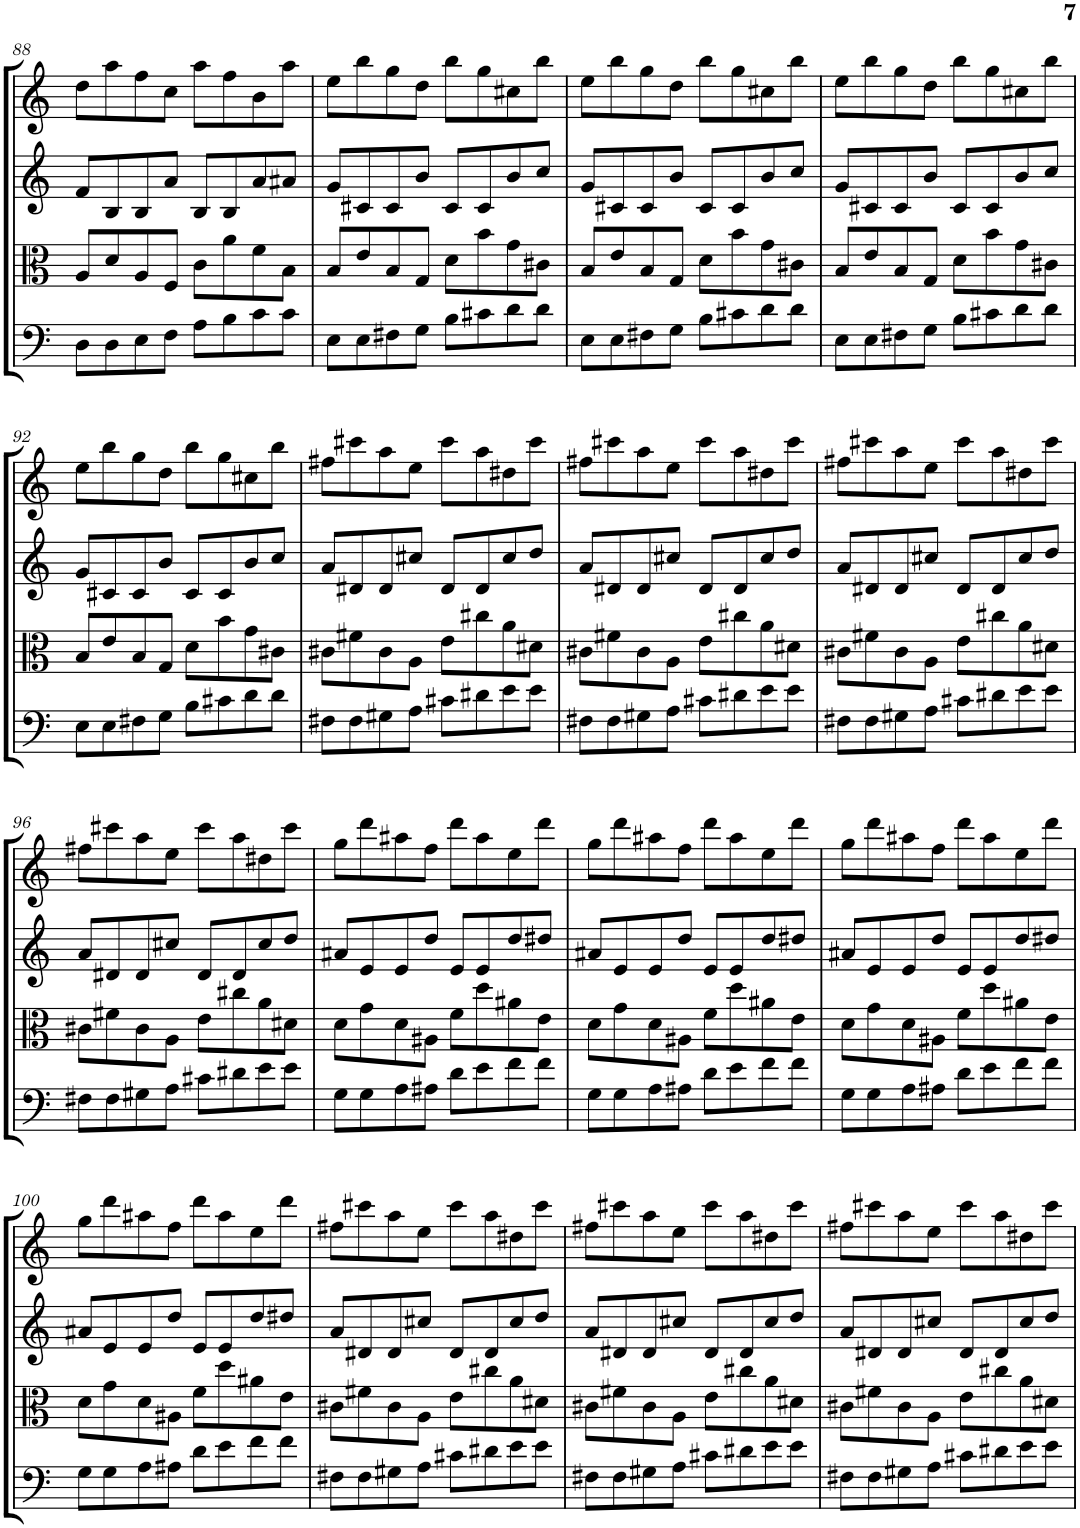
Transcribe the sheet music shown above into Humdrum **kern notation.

**kern	**kern	**kern	**kern
*part4	*part3	*part2	*part1
*staff4	*staff3	*staff2	*staff1
*I"Violoncello	*I"Viola	*I"Violin II	*I"Violin I
*I'Vc	*I'Vla	*I'Vln	*I'Vln
!!LO:PB:g=z
*clefF4	*clefC3	*clefG2	*clefG2
*k[]	*k[]	*k[]	*k[]
*M4/4	*M4/4	*M4/4	*M4/4
=88	=88	=88	=88
8D\L	8A/L	8f/L	8dd\L
8D\	8d/	8B/	8aa\
8E\	8A/	8B/	8ff\
8F\J	8F/J	8a/J	8cc\J
8A\L	8c\L	8B/L	8aa\L
8B\	8a\	8B/	8ff\
8c\	8f\	8a/	8b\
8c\J	8B\J	8a#X/J	8aa\J
=89	=89	=89	=89
8E\L	8B/L	8g/L	8ee\L
8E\	8e/	8c#X/	8bb\
8F#X\	8B/	8c#/	8gg\
8G\J	8G/J	8b/J	8dd\J
8B\L	8d\L	8c#/L	8bb\L
8c#X\	8b\	8c#/	8gg\
8d\	8g\	8b/	8cc#X\
8d\J	8c#X\J	8cc/J	8bb\J
=90	=90	=90	=90
8E\L	8B/L	8g/L	8ee\L
8E\	8e/	8c#X/	8bb\
8F#X\	8B/	8c#/	8gg\
8G\J	8G/J	8b/J	8dd\J
8B\L	8d\L	8c#/L	8bb\L
8c#X\	8b\	8c#/	8gg\
8d\	8g\	8b/	8cc#X\
8d\J	8c#X\J	8cc/J	8bb\J
=91	=91	=91	=91
8E\L	8B/L	8g/L	8ee\L
8E\	8e/	8c#X/	8bb\
8F#X\	8B/	8c#/	8gg\
8G\J	8G/J	8b/J	8dd\J
8B\L	8d\L	8c#/L	8bb\L
8c#X\	8b\	8c#/	8gg\
8d\	8g\	8b/	8cc#X\
8d\J	8c#X\J	8cc/J	8bb\J
!!LO:LB:g=z
=92	=92	=92	=92
8E\L	8B/L	8g/L	8ee\L
8E\	8e/	8c#X/	8bb\
8F#X\	8B/	8c#/	8gg\
8G\J	8G/J	8b/J	8dd\J
8B\L	8d\L	8c#/L	8bb\L
8c#X\	8b\	8c#/	8gg\
8d\	8g\	8b/	8cc#X\
8d\J	8c#X\J	8cc/J	8bb\J
=93	=93	=93	=93
8F#X\L	8c#X\L	8a/L	8ff#X\L
8F#\	8f#X\	8d#X/	8ccc#X\
8G#X\	8c#\	8d#/	8aa\
8A\J	8A\J	8cc#X/J	8ee\J
8c#X\L	8e\L	8d#/L	8ccc#\L
8d#X\	8cc#X\	8d#/	8aa\
8e\	8a\	8cc#/	8dd#X\
8e\J	8d#X\J	8dd/J	8ccc#\J
=94	=94	=94	=94
8F#X\L	8c#X\L	8a/L	8ff#X\L
8F#\	8f#X\	8d#X/	8ccc#X\
8G#X\	8c#\	8d#/	8aa\
8A\J	8A\J	8cc#X/J	8ee\J
8c#X\L	8e\L	8d#/L	8ccc#\L
8d#X\	8cc#X\	8d#/	8aa\
8e\	8a\	8cc#/	8dd#X\
8e\J	8d#X\J	8dd/J	8ccc#\J
=95	=95	=95	=95
8F#X\L	8c#X\L	8a/L	8ff#X\L
8F#\	8f#X\	8d#X/	8ccc#X\
8G#X\	8c#\	8d#/	8aa\
8A\J	8A\J	8cc#X/J	8ee\J
8c#X\L	8e\L	8d#/L	8ccc#\L
8d#X\	8cc#X\	8d#/	8aa\
8e\	8a\	8cc#/	8dd#X\
8e\J	8d#X\J	8dd/J	8ccc#\J
!!LO:LB:g=z
=96	=96	=96	=96
8F#X\L	8c#X\L	8a/L	8ff#X\L
8F#\	8f#X\	8d#X/	8ccc#X\
8G#X\	8c#\	8d#/	8aa\
8A\J	8A\J	8cc#X/J	8ee\J
8c#X\L	8e\L	8d#/L	8ccc#\L
8d#X\	8cc#X\	8d#/	8aa\
8e\	8a\	8cc#/	8dd#X\
8e\J	8d#X\J	8dd/J	8ccc#\J
=97	=97	=97	=97
8G\L	8d\L	8a#X/L	8gg\L
8G\	8g\	8e/	8ddd\
8A\	8d\	8e/	8aa#X\
8A#X\J	8A#X\J	8dd/J	8ff\J
8d\L	8f\L	8e/L	8ddd\L
8e\	8dd\	8e/	8aa#\
8f\	8a#X\	8dd/	8ee\
8f\J	8e\J	8dd#X/J	8ddd\J
=98	=98	=98	=98
8G\L	8d\L	8a#X/L	8gg\L
8G\	8g\	8e/	8ddd\
8A\	8d\	8e/	8aa#X\
8A#X\J	8A#X\J	8dd/J	8ff\J
8d\L	8f\L	8e/L	8ddd\L
8e\	8dd\	8e/	8aa#\
8f\	8a#X\	8dd/	8ee\
8f\J	8e\J	8dd#X/J	8ddd\J
=99	=99	=99	=99
8G\L	8d\L	8a#X/L	8gg\L
8G\	8g\	8e/	8ddd\
8A\	8d\	8e/	8aa#X\
8A#X\J	8A#X\J	8dd/J	8ff\J
8d\L	8f\L	8e/L	8ddd\L
8e\	8dd\	8e/	8aa#\
8f\	8a#X\	8dd/	8ee\
8f\J	8e\J	8dd#X/J	8ddd\J
!!LO:LB:g=z
=100	=100	=100	=100
8G\L	8d\L	8a#X/L	8gg\L
8G\	8g\	8e/	8ddd\
8A\	8d\	8e/	8aa#X\
8A#X\J	8A#X\J	8dd/J	8ff\J
8d\L	8f\L	8e/L	8ddd\L
8e\	8dd\	8e/	8aa#\
8f\	8a#X\	8dd/	8ee\
8f\J	8e\J	8dd#X/J	8ddd\J
=101	=101	=101	=101
8F#X\L	8c#X\L	8a/L	8ff#X\L
8F#\	8f#X\	8d#X/	8ccc#X\
8G#X\	8c#\	8d#/	8aa\
8A\J	8A\J	8cc#X/J	8ee\J
8c#X\L	8e\L	8d#/L	8ccc#\L
8d#X\	8cc#X\	8d#/	8aa\
8e\	8a\	8cc#/	8dd#X\
8e\J	8d#X\J	8dd/J	8ccc#\J
=102	=102	=102	=102
8F#X\L	8c#X\L	8a/L	8ff#X\L
8F#\	8f#X\	8d#X/	8ccc#X\
8G#X\	8c#\	8d#/	8aa\
8A\J	8A\J	8cc#X/J	8ee\J
8c#X\L	8e\L	8d#/L	8ccc#\L
8d#X\	8cc#X\	8d#/	8aa\
8e\	8a\	8cc#/	8dd#X\
8e\J	8d#X\J	8dd/J	8ccc#\J
=103	=103	=103	=103
8F#X\L	8c#X\L	8a/L	8ff#X\L
8F#\	8f#X\	8d#X/	8ccc#X\
8G#X\	8c#\	8d#/	8aa\
8A\J	8A\J	8cc#X/J	8ee\J
8c#X\L	8e\L	8d#/L	8ccc#\L
8d#X\	8cc#X\	8d#/	8aa\
8e\	8a\	8cc#/	8dd#X\
8e\J	8d#X\J	8dd/J	8ccc#\J
=	=	=	=
*-	*-	*-	*-
